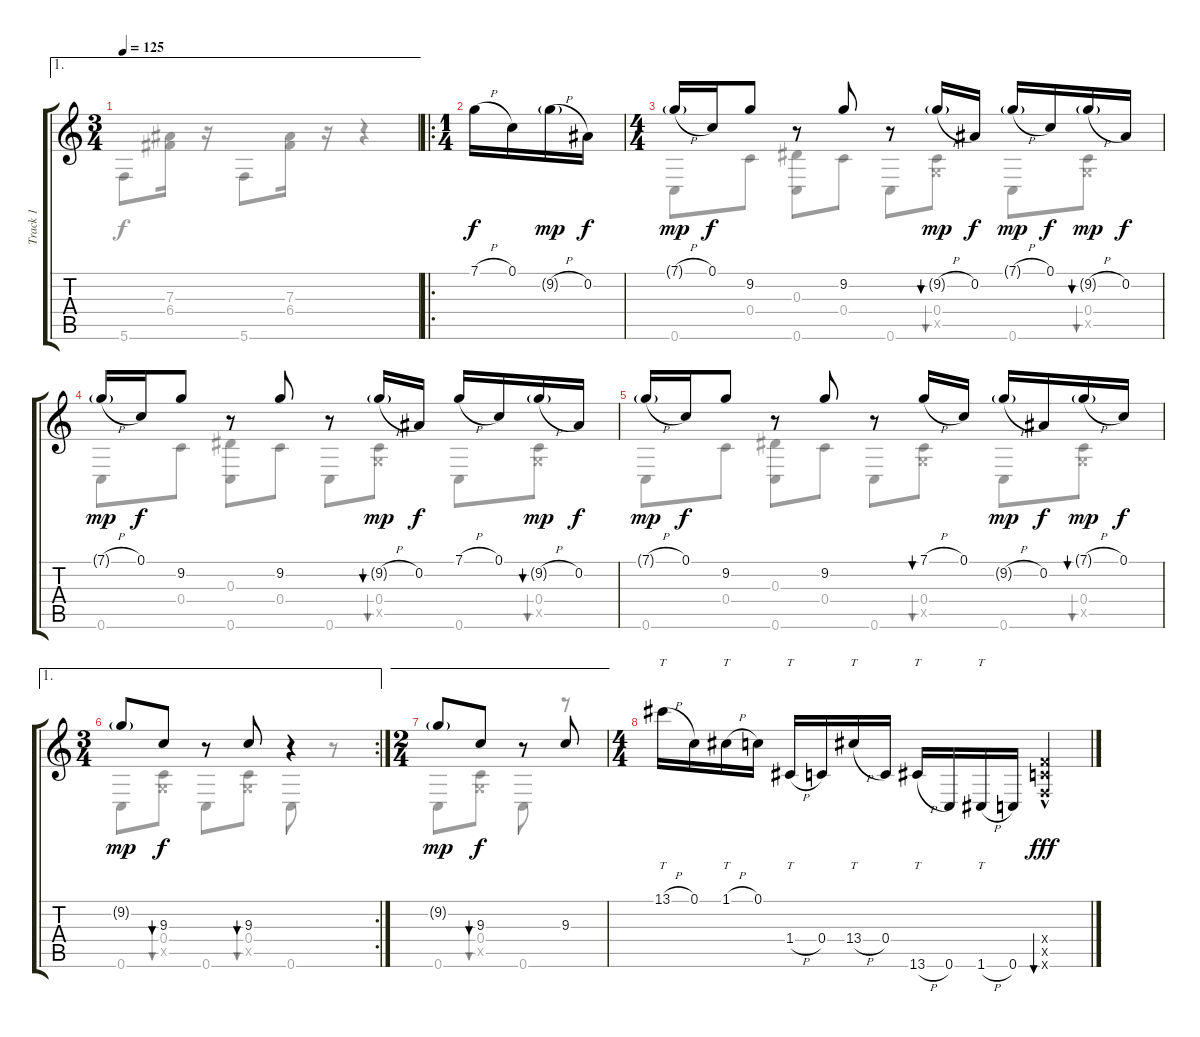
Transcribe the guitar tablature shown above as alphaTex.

\track ("Track 1" "Track 1") {instrument acousticguitarsteel}
\staff {score tabs}
\tuning (C4 Bb3 Eb3 C3 G2 C2) {hide}
\voice
\ae 1
\ts (3 4)
\tempo 125
\clef g2
\ks c
|
\ro
\ts (1 4)
7.1{h}.16 0.1.16 9.2{h g}.16{dy mp} 0.2.16{dy f} |
\ts (4 4)
7.1{h g}.16{dy mp} 0.1.16{dy f} 9.2.8 r.8 9.2.8 r.8 9.2{h g}.16{bu 60 dy mp} 0.2.16{dy f} 7.1{h g}.16{dy mp} 0.1.16{dy f} 9.2{h g}.16{bu 60 dy mp} 0.2.16{dy f} |
7.1{h g}.16{dy mp} 0.1.16{dy f} 9.2.8 r.8 9.2.8 r.8 9.2{h g}.16{bu 60 dy mp} 0.2.16{dy f} 7.1{h}.16 0.1.16 9.2{h g}.16{bu 60 dy mp} 0.2.16{dy f} |
7.1{h g}.16{dy mp} 0.1.16{dy f} 9.2.8 r.8 9.2.8 r.8 7.1{h}.16{bu 60} 0.1.16 9.2{h g}.16{dy mp} 0.2.16{dy f} 7.1{h g}.16{bu 60 dy mp} 0.1.16{dy f} |
\ae 1
\rc 2
\ts (3 4)
9.2{g}.8{dy mp} 9.3.8{bu 60 dy f} r.8 9.3.8{bu 60} r.4 |
\ae 1
\ts (2 4)
9.2{g}.8{dy mp} 9.3.8{bu 60 dy f} r.8 9.3.8 |
\ts (4 4)
13.1{h}.16{tt} 0.1.16 1.1{h}.16{tt} 0.1.16 1.4{h}.16{tt} 0.4.16 13.4{h}.16{tt} 0.4.16 13.6{h}.16{tt} 0.6.16 1.6{h}.16{tt} 0.6.16 (5.4{hac x} 5.5{hac x} 5.6{hac x}).4{bu 120 dy fff}
\voice
\clef g2
\ottava regular
\simile none
\ks c
5.6.8{dy f} (7.3 6.4).16 r.16 5.6.8 (7.3 6.4).16 r.16 r.4 |
|
0.6.8 0.4.8 (0.3 0.6).8 0.4.8 0.6.8 (0.4 0.5{x}).8{bu 60} 0.6.8 (0.4 0.5{x}).8{bu 60} |
0.6.8 0.4.8 (0.3 0.6).8 0.4.8 0.6.8 (0.4 0.5{x}).8{bu 60} 0.6.8 (0.4 0.5{x}).8{bu 60} |
0.6.8 0.4.8 (0.3 0.6).8 0.4.8 0.6.8 (0.4 0.5{x}).8{bu 60} 0.6.8 (0.4 0.5{x}).8{bu 60} |
0.6.8 (0.4 0.5{x}).8{bu 60} 0.6.8 (0.4 0.5{x}).8{bu 60} 0.6.8 r.8 |
0.6.8 (0.4 0.5{x}).8{bu 60} 0.6.8 r.8 |
